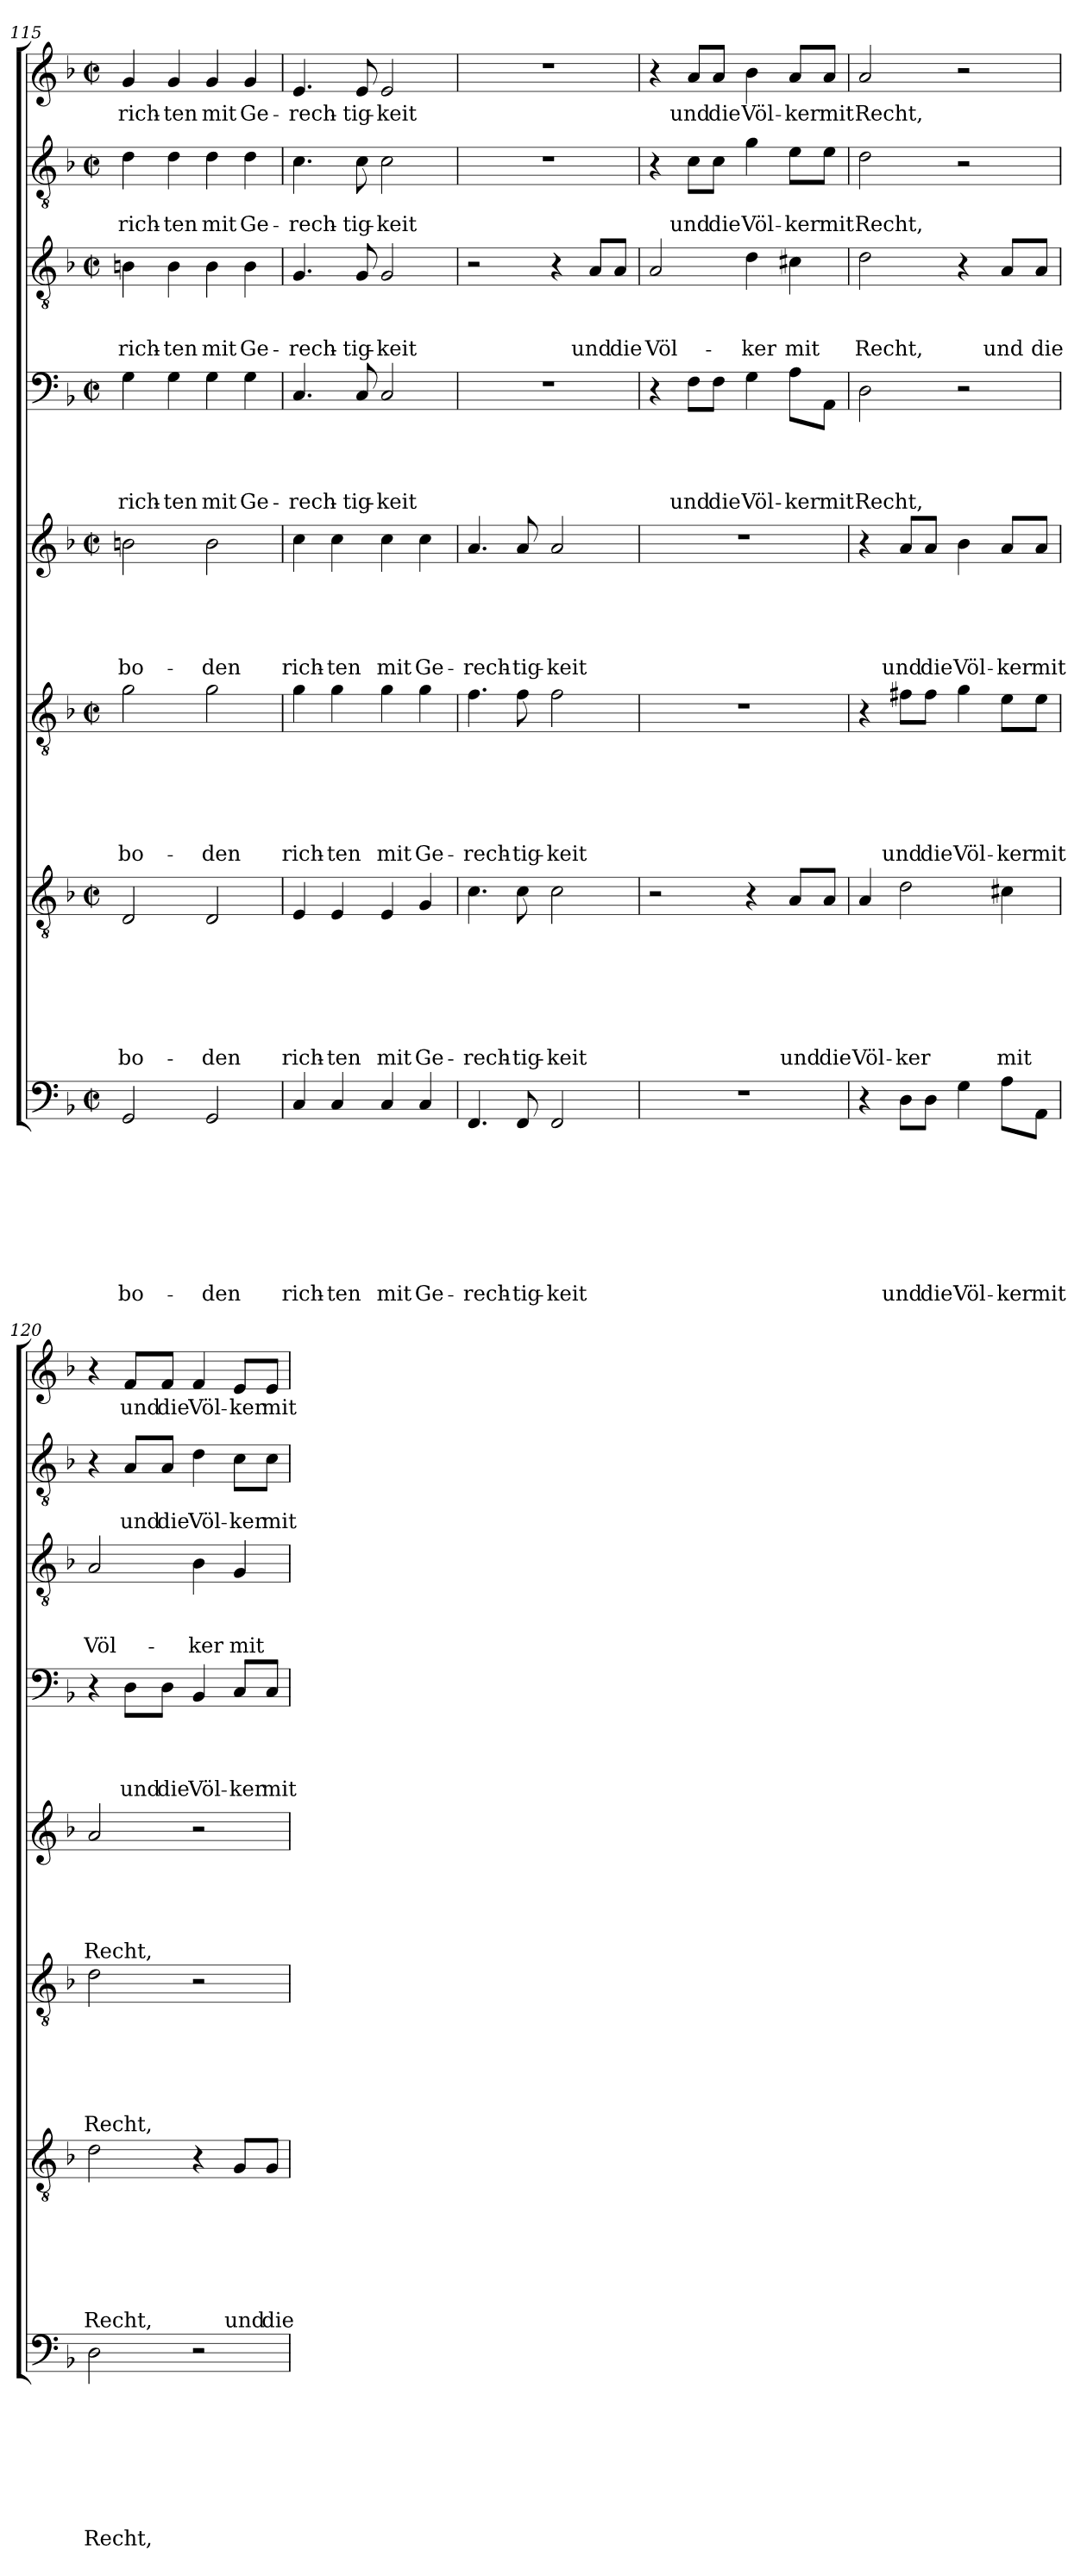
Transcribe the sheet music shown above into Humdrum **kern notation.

**kern	**text	**text	**text	**text	**text	**text	**text	**text	**kern	**text	**text	**text	**text	**text	**text	**text	**kern	**text	**text	**text	**text	**text	**text	**kern	**text	**text	**text	**text	**text	**kern	**text	**text	**text	**text	**kern	**text	**text	**text	**kern	**text	**text	**kern	**text
*part8	*part8	*part8	*part8	*part8	*part8	*part8	*part8	*part8	*part7	*part7	*part7	*part7	*part7	*part7	*part7	*part7	*part6	*part6	*part6	*part6	*part6	*part6	*part6	*part5	*part5	*part5	*part5	*part5	*part5	*part4	*part4	*part4	*part4	*part4	*part3	*part3	*part3	*part3	*part2	*part2	*part2	*part1	*part1
*staff8	*staff8	*staff8	*staff8	*staff8	*staff8	*staff8	*staff8	*staff8	*staff7	*staff7	*staff7	*staff7	*staff7	*staff7	*staff7	*staff7	*staff6	*staff6	*staff6	*staff6	*staff6	*staff6	*staff6	*staff5	*staff5	*staff5	*staff5	*staff5	*staff5	*staff4	*staff4	*staff4	*staff4	*staff4	*staff3	*staff3	*staff3	*staff3	*staff2	*staff2	*staff2	*staff1	*staff1
*clefF4	*	*	*	*	*	*	*	*	*clefGv2	*	*	*	*	*	*	*	*clefGv2	*	*	*	*	*	*	*clefG2	*	*	*	*	*	*clefF4	*	*	*	*	*clefGv2	*	*	*	*clefGv2	*	*	*clefG2	*
*k[b-]	*	*	*	*	*	*	*	*	*k[b-]	*	*	*	*	*	*	*	*k[b-]	*	*	*	*	*	*	*k[b-]	*	*	*	*	*	*k[b-]	*	*	*	*	*k[b-]	*	*	*	*k[b-]	*	*	*k[b-]	*
*F:	*	*	*	*	*	*	*	*	*F:	*	*	*	*	*	*	*	*F:	*	*	*	*	*	*	*F:	*	*	*	*	*	*F:	*	*	*	*	*F:	*	*	*	*F:	*	*	*F:	*
*M2/2	*	*	*	*	*	*	*	*	*M2/2	*	*	*	*	*	*	*	*M2/2	*	*	*	*	*	*	*M2/2	*	*	*	*	*	*M2/2	*	*	*	*	*M2/2	*	*	*	*M2/2	*	*	*M2/2	*
*met(c|)	*	*	*	*	*	*	*	*	*met(c|)	*	*	*	*	*	*	*	*met(c|)	*	*	*	*	*	*	*met(c|)	*	*	*	*	*	*met(c|)	*	*	*	*	*met(c|)	*	*	*	*met(c|)	*	*	*met(c|)	*
=115	=115	=115	=115	=115	=115	=115	=115	=115	=115	=115	=115	=115	=115	=115	=115	=115	=115	=115	=115	=115	=115	=115	=115	=115	=115	=115	=115	=115	=115	=115	=115	=115	=115	=115	=115	=115	=115	=115	=115	=115	=115	=115	=115
!	!	!	!	!	!	!	!	!LO:LY:b	!	!	!	!	!	!	!	!LO:LY:b	!	!	!	!	!	!	!LO:LY:b	!	!	!	!	!	!LO:LY:b	!	!	!	!	!LO:LY:b	!	!	!	!LO:LY:b	!	!	!LO:LY:b	!	!LO:LY:b
2GG/	.	.	.	.	.	.	.	-bo-	2D/	.	.	.	.	.	.	-bo-	2g\	.	.	.	.	.	-bo-	2bn\	.	.	.	.	-bo-	4G\	.	.	.	rich-	4Bn\	.	.	rich-	4d\	.	rich-	4g/	rich-
!	!	!	!	!	!	!	!	!	!	!	!	!	!	!	!	!	!	!	!	!	!	!	!	!	!	!	!	!	!	!	!	!	!	!LO:LY:b	!	!	!	!LO:LY:b	!	!	!LO:LY:b	!	!LO:LY:b
.	.	.	.	.	.	.	.	.	.	.	.	.	.	.	.	.	.	.	.	.	.	.	.	.	.	.	.	.	.	4G\	.	.	.	-ten	4B\	.	.	-ten	4d\	.	-ten	4g/	-ten
!	!	!	!	!	!	!	!	!LO:LY:b	!	!	!	!	!	!	!	!LO:LY:b	!	!	!	!	!	!	!LO:LY:b	!	!	!	!	!	!LO:LY:b	!	!	!	!	!LO:LY:b	!	!	!	!LO:LY:b	!	!	!LO:LY:b	!	!LO:LY:b
2GG/	.	.	.	.	.	.	.	-den	2D/	.	.	.	.	.	.	-den	2g\	.	.	.	.	.	-den	2b\	.	.	.	.	-den	4G\	.	.	.	mit	4B\	.	.	mit	4d\	.	mit	4g/	mit
!	!	!	!	!	!	!	!	!	!	!	!	!	!	!	!	!	!	!	!	!	!	!	!	!	!	!	!	!	!	!	!	!	!	!LO:LY:b	!	!	!	!LO:LY:b	!	!	!LO:LY:b	!	!LO:LY:b
.	.	.	.	.	.	.	.	.	.	.	.	.	.	.	.	.	.	.	.	.	.	.	.	.	.	.	.	.	.	4G\	.	.	.	Ge-	4B\	.	.	Ge-	4d\	.	Ge-	4g/	Ge-
!!LO:PB:g=z
=116	=116	=116	=116	=116	=116	=116	=116	=116	=116	=116	=116	=116	=116	=116	=116	=116	=116	=116	=116	=116	=116	=116	=116	=116	=116	=116	=116	=116	=116	=116	=116	=116	=116	=116	=116	=116	=116	=116	=116	=116	=116	=116	=116
!	!	!	!	!	!	!	!	!LO:LY:b	!	!	!	!	!	!	!	!LO:LY:b	!	!	!	!	!	!	!LO:LY:b	!	!	!	!	!	!LO:LY:b	!	!	!	!	!LO:LY:b	!	!	!	!LO:LY:b	!	!	!LO:LY:b	!	!LO:LY:b
4C/	.	.	.	.	.	.	.	rich-	4E/	.	.	.	.	.	.	rich-	4g\	.	.	.	.	.	rich-	4cc\	.	.	.	.	rich-	4.C/	.	.	.	-rech-	4.G/	.	.	-rech-	4.c\	.	-rech-	4.e/	-rech-
!	!	!	!	!	!	!	!	!LO:LY:b	!	!	!	!	!	!	!	!LO:LY:b	!	!	!	!	!	!	!LO:LY:b	!	!	!	!	!	!LO:LY:b	!	!	!	!	!	!	!	!	!	!	!	!	!	!
4C/	.	.	.	.	.	.	.	-ten	4E/	.	.	.	.	.	.	-ten	4g\	.	.	.	.	.	-ten	4cc\	.	.	.	.	-ten	.	.	.	.	.	.	.	.	.	.	.	.	.	.
!	!	!	!	!	!	!	!	!	!	!	!	!	!	!	!	!	!	!	!	!	!	!	!	!	!	!	!	!	!	!	!	!	!	!LO:LY:b	!	!	!	!LO:LY:b	!	!	!LO:LY:b	!	!LO:LY:b
.	.	.	.	.	.	.	.	.	.	.	.	.	.	.	.	.	.	.	.	.	.	.	.	.	.	.	.	.	.	8C/	.	.	.	-tig-	8G/	.	.	-tig-	8c\	.	-tig-	8e/	-tig-
!	!	!	!	!	!	!	!	!LO:LY:b	!	!	!	!	!	!	!	!LO:LY:b	!	!	!	!	!	!	!LO:LY:b	!	!	!	!	!	!LO:LY:b	!	!	!	!	!LO:LY:b	!	!	!	!LO:LY:b	!	!	!LO:LY:b	!	!LO:LY:b
4C/	.	.	.	.	.	.	.	mit	4E/	.	.	.	.	.	.	mit	4g\	.	.	.	.	.	mit	4cc\	.	.	.	.	mit	2C/	.	.	.	-keit	2G/	.	.	-keit	2c\	.	-keit	2e/	-keit
!	!	!	!	!	!	!	!	!LO:LY:b	!	!	!	!	!	!	!	!LO:LY:b	!	!	!	!	!	!	!LO:LY:b	!	!	!	!	!	!LO:LY:b	!	!	!	!	!	!	!	!	!	!	!	!	!	!
4C/	.	.	.	.	.	.	.	Ge-	4G/	.	.	.	.	.	.	Ge-	4g\	.	.	.	.	.	Ge-	4cc\	.	.	.	.	Ge-	.	.	.	.	.	.	.	.	.	.	.	.	.	.
=117	=117	=117	=117	=117	=117	=117	=117	=117	=117	=117	=117	=117	=117	=117	=117	=117	=117	=117	=117	=117	=117	=117	=117	=117	=117	=117	=117	=117	=117	=117	=117	=117	=117	=117	=117	=117	=117	=117	=117	=117	=117	=117	=117
!	!	!	!	!	!	!	!	!LO:LY:b	!	!	!	!	!	!	!	!LO:LY:b	!	!	!	!	!	!	!LO:LY:b	!	!	!	!	!	!LO:LY:b	!	!	!	!	!	!	!	!	!	!	!	!	!	!
4.FF/	.	.	.	.	.	.	.	-rech-	4.c\	.	.	.	.	.	.	-rech-	4.f\	.	.	.	.	.	-rech-	4.a/	.	.	.	.	-rech-	1r	.	.	.	.	2r	.	.	.	1r	.	.	1r	.
!	!	!	!	!	!	!	!	!LO:LY:b	!	!	!	!	!	!	!	!LO:LY:b	!	!	!	!	!	!	!LO:LY:b	!	!	!	!	!	!LO:LY:b	!	!	!	!	!	!	!	!	!	!	!	!	!	!
8FF/	.	.	.	.	.	.	.	-tig-	8c\	.	.	.	.	.	.	-tig-	8f\	.	.	.	.	.	-tig-	8a/	.	.	.	.	-tig-	.	.	.	.	.	.	.	.	.	.	.	.	.	.
!	!	!	!	!	!	!	!	!LO:LY:b	!	!	!	!	!	!	!	!LO:LY:b	!	!	!	!	!	!	!LO:LY:b	!	!	!	!	!	!LO:LY:b	!	!	!	!	!	!	!	!	!	!	!	!	!	!
2FF/	.	.	.	.	.	.	.	-keit	2c\	.	.	.	.	.	.	-keit	2f\	.	.	.	.	.	-keit	2a/	.	.	.	.	-keit	.	.	.	.	.	4r	.	.	.	.	.	.	.	.
!	!	!	!	!	!	!	!	!	!	!	!	!	!	!	!	!	!	!	!	!	!	!	!	!	!	!	!	!	!	!	!	!	!	!	!	!	!	!LO:LY:b	!	!	!	!	!
.	.	.	.	.	.	.	.	.	.	.	.	.	.	.	.	.	.	.	.	.	.	.	.	.	.	.	.	.	.	.	.	.	.	.	8A/L	.	.	und	.	.	.	.	.
!	!	!	!	!	!	!	!	!	!	!	!	!	!	!	!	!	!	!	!	!	!	!	!	!	!	!	!	!	!	!	!	!	!	!	!	!	!	!LO:LY:b	!	!	!	!	!
.	.	.	.	.	.	.	.	.	.	.	.	.	.	.	.	.	.	.	.	.	.	.	.	.	.	.	.	.	.	.	.	.	.	.	8A/J	.	.	die	.	.	.	.	.
=118	=118	=118	=118	=118	=118	=118	=118	=118	=118	=118	=118	=118	=118	=118	=118	=118	=118	=118	=118	=118	=118	=118	=118	=118	=118	=118	=118	=118	=118	=118	=118	=118	=118	=118	=118	=118	=118	=118	=118	=118	=118	=118	=118
!	!	!	!	!	!	!	!	!	!	!	!	!	!	!	!	!	!	!	!	!	!	!	!	!	!	!	!	!	!	!	!	!	!	!	!	!	!	!LO:LY:b	!	!	!	!	!
1r	.	.	.	.	.	.	.	.	2r	.	.	.	.	.	.	.	1r	.	.	.	.	.	.	1r	.	.	.	.	.	4r	.	.	.	.	2A/	.	.	Völ-	4r	.	.	4r	.
!	!	!	!	!	!	!	!	!	!	!	!	!	!	!	!	!	!	!	!	!	!	!	!	!	!	!	!	!	!	!	!	!	!	!LO:LY:b	!	!	!	!	!	!	!LO:LY:b	!	!LO:LY:b
.	.	.	.	.	.	.	.	.	.	.	.	.	.	.	.	.	.	.	.	.	.	.	.	.	.	.	.	.	.	8F\L	.	.	.	und	.	.	.	.	8c\L	.	und	8a/L	und
!	!	!	!	!	!	!	!	!	!	!	!	!	!	!	!	!	!	!	!	!	!	!	!	!	!	!	!	!	!	!	!	!	!	!LO:LY:b	!	!	!	!	!	!	!LO:LY:b	!	!LO:LY:b
.	.	.	.	.	.	.	.	.	.	.	.	.	.	.	.	.	.	.	.	.	.	.	.	.	.	.	.	.	.	8F\J	.	.	.	die	.	.	.	.	8c\J	.	die	8a/J	die
!	!	!	!	!	!	!	!	!	!	!	!	!	!	!	!	!	!	!	!	!	!	!	!	!	!	!	!	!	!	!	!	!	!	!LO:LY:b	!	!	!	!LO:LY:b	!	!	!LO:LY:b	!	!LO:LY:b
.	.	.	.	.	.	.	.	.	4r	.	.	.	.	.	.	.	.	.	.	.	.	.	.	.	.	.	.	.	.	4G\	.	.	.	Völ-	4d\	.	.	-ker	4g\	.	Völ-	4b-\	Völ-
!	!	!	!	!	!	!	!	!	!	!	!	!	!	!	!	!LO:LY:b	!	!	!	!	!	!	!	!	!	!	!	!	!	!	!	!	!	!LO:LY:b	!	!	!	!LO:LY:b	!	!	!LO:LY:b	!	!LO:LY:b
.	.	.	.	.	.	.	.	.	8A/L	.	.	.	.	.	.	und	.	.	.	.	.	.	.	.	.	.	.	.	.	8A\L	.	.	.	-ker	4c#X\	.	.	mit	8e\L	.	-ker	8a/L	-ker
!	!	!	!	!	!	!	!	!	!	!	!	!	!	!	!	!LO:LY:b	!	!	!	!	!	!	!	!	!	!	!	!	!	!	!	!	!	!LO:LY:b	!	!	!	!	!	!	!LO:LY:b	!	!LO:LY:b
.	.	.	.	.	.	.	.	.	8A/J	.	.	.	.	.	.	die	.	.	.	.	.	.	.	.	.	.	.	.	.	8AA\J	.	.	.	mit	.	.	.	.	8e\J	.	mit	8a/J	mit
=119	=119	=119	=119	=119	=119	=119	=119	=119	=119	=119	=119	=119	=119	=119	=119	=119	=119	=119	=119	=119	=119	=119	=119	=119	=119	=119	=119	=119	=119	=119	=119	=119	=119	=119	=119	=119	=119	=119	=119	=119	=119	=119	=119
!	!	!	!	!	!	!	!	!	!	!	!	!	!	!	!	!LO:LY:b	!	!	!	!	!	!	!	!	!	!	!	!	!	!	!	!	!	!LO:LY:b	!	!	!	!LO:LY:b	!	!	!LO:LY:b	!	!LO:LY:b
4r	.	.	.	.	.	.	.	.	4A/	.	.	.	.	.	.	Völ-	4r	.	.	.	.	.	.	4r	.	.	.	.	.	2D\	.	.	.	Recht,	2d\	.	.	Recht,	2d\	.	Recht,	2a/	Recht,
!	!	!	!	!	!	!	!	!LO:LY:b	!	!	!	!	!	!	!	!LO:LY:b	!	!	!	!	!	!	!LO:LY:b	!	!	!	!	!	!LO:LY:b	!	!	!	!	!	!	!	!	!	!	!	!	!	!
8D\L	.	.	.	.	.	.	.	und	2d\	.	.	.	.	.	.	-ker	8f#X\L	.	.	.	.	.	und	8a/L	.	.	.	.	und	.	.	.	.	.	.	.	.	.	.	.	.	.	.
!	!	!	!	!	!	!	!	!LO:LY:b	!	!	!	!	!	!	!	!	!	!	!	!	!	!	!LO:LY:b	!	!	!	!	!	!LO:LY:b	!	!	!	!	!	!	!	!	!	!	!	!	!	!
8D\J	.	.	.	.	.	.	.	die	.	.	.	.	.	.	.	.	8f#\J	.	.	.	.	.	die	8a/J	.	.	.	.	die	.	.	.	.	.	.	.	.	.	.	.	.	.	.
!	!	!	!	!	!	!	!	!LO:LY:b	!	!	!	!	!	!	!	!	!	!	!	!	!	!	!LO:LY:b	!	!	!	!	!	!LO:LY:b	!	!	!	!	!	!	!	!	!	!	!	!	!	!
4G\	.	.	.	.	.	.	.	Völ-	.	.	.	.	.	.	.	.	4g\	.	.	.	.	.	Völ-	4b-\	.	.	.	.	Völ-	2r	.	.	.	.	4r	.	.	.	2r	.	.	2r	.
!	!	!	!	!	!	!	!	!LO:LY:b	!	!	!	!	!	!	!	!LO:LY:b	!	!	!	!	!	!	!LO:LY:b	!	!	!	!	!	!LO:LY:b	!	!	!	!	!	!	!	!	!LO:LY:b	!	!	!	!	!
8A\L	.	.	.	.	.	.	.	-ker	4c#X\	.	.	.	.	.	.	mit	8e\L	.	.	.	.	.	-ker	8a/L	.	.	.	.	-ker	.	.	.	.	.	8A/L	.	.	und	.	.	.	.	.
!	!	!	!	!	!	!	!	!LO:LY:b	!	!	!	!	!	!	!	!	!	!	!	!	!	!	!LO:LY:b	!	!	!	!	!	!LO:LY:b	!	!	!	!	!	!	!	!	!LO:LY:b	!	!	!	!	!
8AA\J	.	.	.	.	.	.	.	mit	.	.	.	.	.	.	.	.	8e\J	.	.	.	.	.	mit	8a/J	.	.	.	.	mit	.	.	.	.	.	8A/J	.	.	die	.	.	.	.	.
=120	=120	=120	=120	=120	=120	=120	=120	=120	=120	=120	=120	=120	=120	=120	=120	=120	=120	=120	=120	=120	=120	=120	=120	=120	=120	=120	=120	=120	=120	=120	=120	=120	=120	=120	=120	=120	=120	=120	=120	=120	=120	=120	=120
!	!	!	!	!	!	!	!	!LO:LY:b	!	!	!	!	!	!	!	!LO:LY:b	!	!	!	!	!	!	!LO:LY:b	!	!	!	!	!	!LO:LY:b	!	!	!	!	!	!	!	!	!LO:LY:b	!	!	!	!	!
2D\	.	.	.	.	.	.	.	Recht,	2d\	.	.	.	.	.	.	Recht,	2d\	.	.	.	.	.	Recht,	2a/	.	.	.	.	Recht,	4r	.	.	.	.	2A/	.	.	Völ-	4r	.	.	4r	.
!	!	!	!	!	!	!	!	!	!	!	!	!	!	!	!	!	!	!	!	!	!	!	!	!	!	!	!	!	!	!	!	!	!	!LO:LY:b	!	!	!	!	!	!	!LO:LY:b	!	!LO:LY:b
.	.	.	.	.	.	.	.	.	.	.	.	.	.	.	.	.	.	.	.	.	.	.	.	.	.	.	.	.	.	8D\L	.	.	.	und	.	.	.	.	8A/L	.	und	8f/L	und
!	!	!	!	!	!	!	!	!	!	!	!	!	!	!	!	!	!	!	!	!	!	!	!	!	!	!	!	!	!	!	!	!	!	!LO:LY:b	!	!	!	!	!	!	!LO:LY:b	!	!LO:LY:b
.	.	.	.	.	.	.	.	.	.	.	.	.	.	.	.	.	.	.	.	.	.	.	.	.	.	.	.	.	.	8D\J	.	.	.	die	.	.	.	.	8A/J	.	die	8f/J	die
!	!	!	!	!	!	!	!	!	!	!	!	!	!	!	!	!	!	!	!	!	!	!	!	!	!	!	!	!	!	!	!	!	!	!LO:LY:b	!	!	!	!LO:LY:b	!	!	!LO:LY:b	!	!LO:LY:b
2r	.	.	.	.	.	.	.	.	4r	.	.	.	.	.	.	.	2r	.	.	.	.	.	.	2r	.	.	.	.	.	4BB-/	.	.	.	Völ-	4B-\	.	.	-ker	4d\	.	Völ-	4f/	Völ-
!	!	!	!	!	!	!	!	!	!	!	!	!	!	!	!	!LO:LY:b	!	!	!	!	!	!	!	!	!	!	!	!	!	!	!	!	!	!LO:LY:b	!	!	!	!LO:LY:b	!	!	!LO:LY:b	!	!LO:LY:b
.	.	.	.	.	.	.	.	.	8G/L	.	.	.	.	.	.	und	.	.	.	.	.	.	.	.	.	.	.	.	.	8C/L	.	.	.	-ker	4G/	.	.	mit	8c\L	.	-ker	8e/L	-ker
!	!	!	!	!	!	!	!	!	!	!	!	!	!	!	!	!LO:LY:b	!	!	!	!	!	!	!	!	!	!	!	!	!	!	!	!	!	!LO:LY:b	!	!	!	!	!	!	!LO:LY:b	!	!LO:LY:b
.	.	.	.	.	.	.	.	.	8G/J	.	.	.	.	.	.	die	.	.	.	.	.	.	.	.	.	.	.	.	.	8C/J	.	.	.	mit	.	.	.	.	8c\J	.	mit	8e/J	mit
=	=	=	=	=	=	=	=	=	=	=	=	=	=	=	=	=	=	=	=	=	=	=	=	=	=	=	=	=	=	=	=	=	=	=	=	=	=	=	=	=	=	=	=
*-	*-	*-	*-	*-	*-	*-	*-	*-	*-	*-	*-	*-	*-	*-	*-	*-	*-	*-	*-	*-	*-	*-	*-	*-	*-	*-	*-	*-	*-	*-	*-	*-	*-	*-	*-	*-	*-	*-	*-	*-	*-	*-	*-
